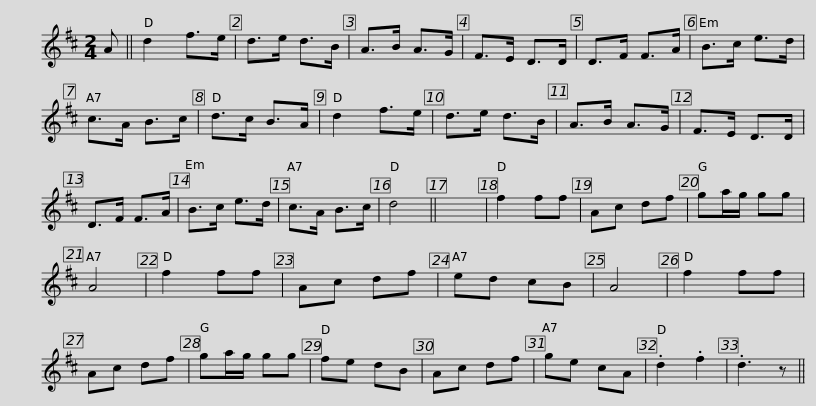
X:1
L:1/8
M:2/4
I:linebreak $
K:D
V:1 treble
V:1
 A || d2 f>e | d>e d>B | A>B A>G | F>E D>D | %5
 D>F F>A | B>c e>d | c>A B>c | d>c B>A | d2 f>e |$ %10
 d>e d>B | A>B A>G | F>E D>D | D>F F>A | B>c e>d | %15
 c>A B>c | d4 || x4 | f2 ff | Ac df |$ %20
 ga/g/ gg | A4 | f2 ff | Ac df | ed cB | %25
 A4 | f2 ff | Ac df | ga/g/ gg | fe dB | %30
 Ac df |$ ge cA | .d2 .f2 | .d3 z || %34
